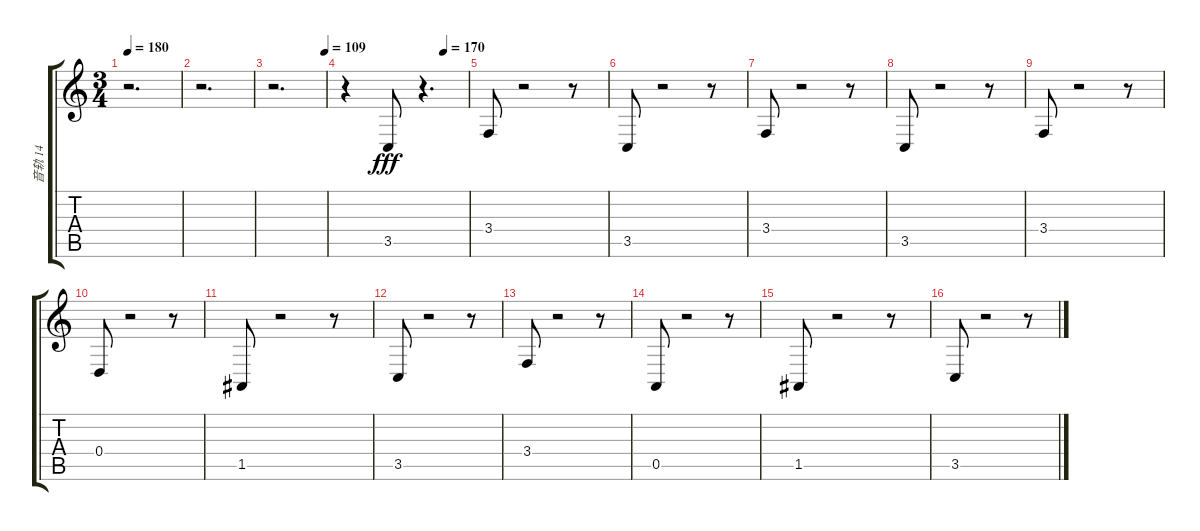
\track ("音轨 14" "音轨 14") {instrument stringensemble1}
\staff {score tabs}
\tuning (E4 B3 G3 D3 A2 E2) {hide}
\ts (3 4)
\tempo 180
\clef g2
\ks c
r.2{d dy fff} |
r.2{d} |
\tempo (109 0.9930555555555556)
r.2{d} |
\tempo (170 0.8055555555555556)
r.4 3.5.8 r.4{d} |
3.4.8 r.2 r.8 |
3.5.8 r.2 r.8 |
3.4.8 r.2 r.8 |
3.5.8 r.2 r.8 |
3.4.8 r.2 r.8 |
0.4.8 r.2 r.8 |
1.5.8 r.2 r.8 |
3.5.8 r.2 r.8 |
3.4.8 r.2 r.8 |
0.5.8 r.2 r.8 |
1.5.8 r.2 r.8 |
3.5.8 r.2 r.8
